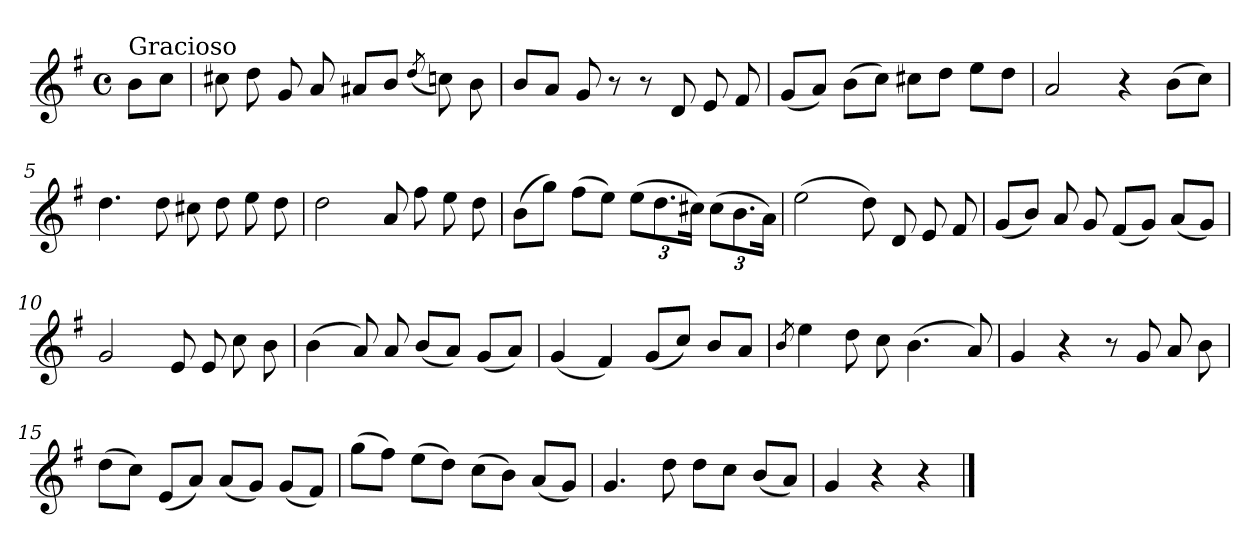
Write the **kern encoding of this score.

**kern
*part1
*staff1
*clefG2
*k[f#]
*G:
*M4/4
*met(c)
=
!LO:TX:a:t=Gracioso
8b\L
8cc\J
=1
8cc#X\
8dd\
8g/
8a/
8a#X/L
8b/J
(<8qdd/
8ccn\)
8b\
=2
8b/L
8a/J
8g/
8r
8r
8d/
8e/
8f#/
=3
(<8g/L
8a/J)
(>8b\L
8cc\J)
8cc#X\L
8dd\J
8ee\L
8dd\J
=4
2a/
4r
(>8b\L
8cc\J)
!!LO:LB:g=z
=5
4.dd\
8dd\
8cc#X\
8dd\
8ee\
8dd\
=6
2dd\
8a/
8ff#\
8ee\
8dd\
=7
(>8b\L
8gg\J)
(>8ff#\L
8ee\J)
*Xbrackettup
(>12ee\L
12.dd\
24cc#X\Jk)
(>12cc#\L
12.b\
24a\Jk)
=8
(>2ee\
8dd\)
8d/
8e/
8f#/
=9
(<8g/L
8b/J)
8a/
8g/
(<8f#/L
8g/J)
(<8a/L
8g/J)
!!LO:LB:g=z
=10
2g/
8e/
8e/
8cc\
8b\
=11
(>4b\
8a/)
8a/
(<8b/L
8a/J)
(<8g/L
8a/J)
=12
(<4g/
4f#/)
(<8g/L
8cc/J)
8b/L
8a/J
=13
8qb/
4ee\
8dd\
8cc\
(>4.b\
8a/)
=14
4g/
4r
8r
8g/
8a/
8b\
!!LO:LB:g=z
=15
(>8dd\L
8cc\J)
(<8e/L
8a/J)
(<8a/L
8g/J)
(<8g/L
8f#/J)
=16
(>8gg\L
8ff#\J)
(>8ee\L
8dd\J)
(>8cc\L
8b\J)
(<8a/L
8g/J)
=17
4.g/
8dd\
8dd\L
8cc\J
(<8b/L
8a/J)
=18
4g/
4r
4r
==
*-
